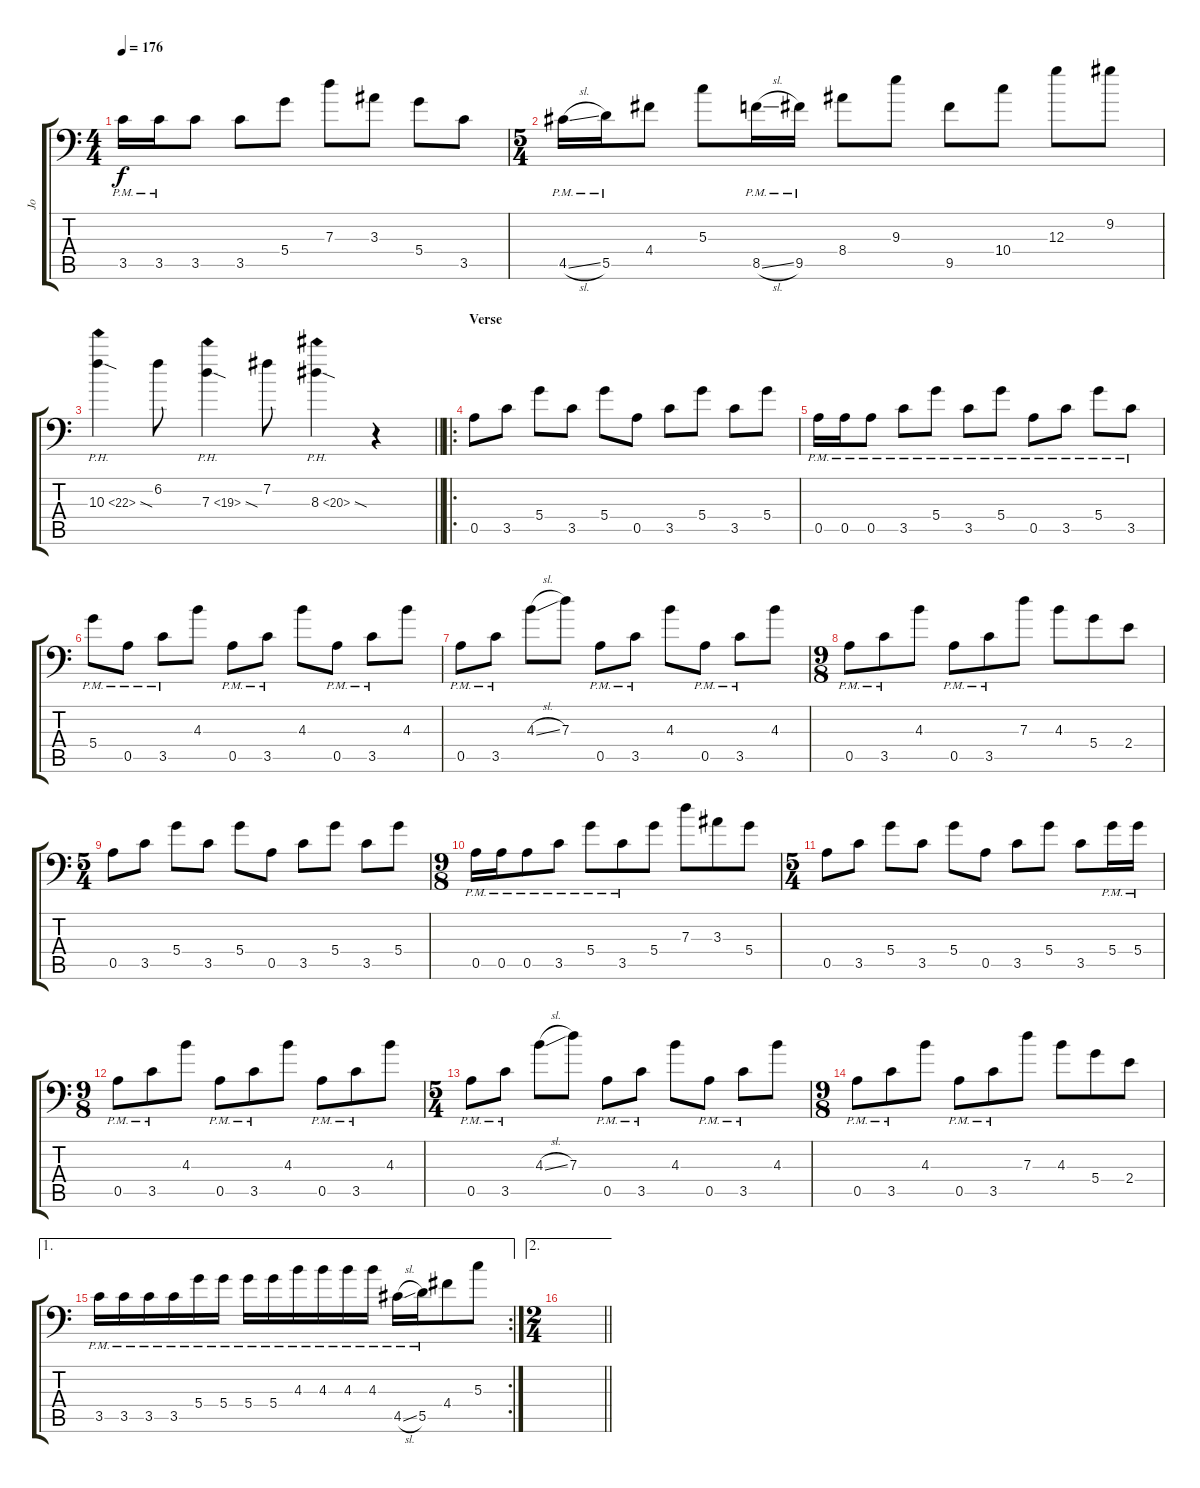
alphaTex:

\track ("Jo" "Jo") {instrument distortionguitar}
\staff {score tabs}
\tuning (E4 B3 G3 D3 A2 A1) {hide}
\ts (4 4)
\tempo 176
\clef f4
\ks c
3.5{pm}.16{dy f instrument distortionguitar} 3.5{pm}.16 3.5.8 3.5.8 5.4.8 7.3.8 3.3.8 5.4.8 3.5.8 |
\ts (5 4)
4.5{sl pm}.16 5.5{pm}.16 4.4.8 5.3.8 8.5{sl pm}.16 9.5{pm}.16 8.4.8 9.3.8 9.5.8 10.4.8 12.3.8 9.2.8 |
\barLineRight lightlight
10.3{ph 12 sod}.4 6.2.8 7.3{ph 12 sod}.4 7.2.8 8.3{ph 12 sod}.4 r.4 |
\ro
\section ("" "Verse")
0.5.8 3.5.8 5.4.8 3.5.8 5.4.8 0.5.8 3.5.8 5.4.8 3.5.8 5.4.8 |
0.5{pm}.16 0.5{pm}.16 0.5{pm}.8 3.5{pm}.8 5.4{pm}.8 3.5{pm}.8 5.4{pm}.8 0.5{pm}.8 3.5{pm}.8 5.4{pm}.8 3.5{pm}.8 |
5.4{pm}.8 0.5{pm}.8 3.5{pm}.8 4.3.8 0.5{pm}.8 3.5{pm}.8 4.3.8 0.5{pm}.8 3.5{pm}.8 4.3.8 |
0.5{pm}.8 3.5{pm}.8 4.3{sl}.8 7.3.8 0.5{pm}.8 3.5{pm}.8 4.3.8 0.5{pm}.8 3.5{pm}.8 4.3.8 |
\ts (9 8)
0.5{pm}.8 3.5{pm}.8 4.3.8 0.5{pm}.8 3.5{pm}.8 7.3.8 4.3.8 5.4.8 2.4.8 |
\ts (5 4)
0.5.8 3.5.8 5.4.8 3.5.8 5.4.8 0.5.8 3.5.8 5.4.8 3.5.8 5.4.8 |
\ts (9 8)
0.5{pm}.16 0.5{pm}.16 0.5{pm}.8 3.5{pm}.8 5.4{pm}.8 3.5{pm}.8 5.4.8 7.3.8 3.3.8 5.4.8 |
\ts (5 4)
0.5.8 3.5.8 5.4.8 3.5.8 5.4.8 0.5.8 3.5.8 5.4.8 3.5.8 5.4{pm}.16 5.4{pm}.16 |
\ts (9 8)
0.5{pm}.8 3.5{pm}.8 4.3.8 0.5{pm}.8 3.5{pm}.8 4.3.8 0.5{pm}.8 3.5{pm}.8 4.3.8 |
\ts (5 4)
0.5{pm}.8 3.5{pm}.8 4.3{sl}.8 7.3.8 0.5{pm}.8 3.5{pm}.8 4.3.8 0.5{pm}.8 3.5{pm}.8 4.3.8 |
\ts (9 8)
0.5{pm}.8 3.5{pm}.8 4.3.8 0.5{pm}.8 3.5{pm}.8 7.3.8 4.3.8 5.4.8 2.4.8 |
\ae 1
\rc 2
3.5{pm}.16 3.5{pm}.16 3.5{pm}.16 3.5{pm}.16 5.4{pm}.16 5.4{pm}.16 5.4{pm}.16 5.4{pm}.16 4.3{pm}.16 4.3{pm}.16 4.3{pm}.16 4.3{pm}.16 4.5{sl pm}.16 5.5{pm}.16 4.4.8 5.3.8 |
\ae 2
\ts (2 4)
\barLineRight lightlight
